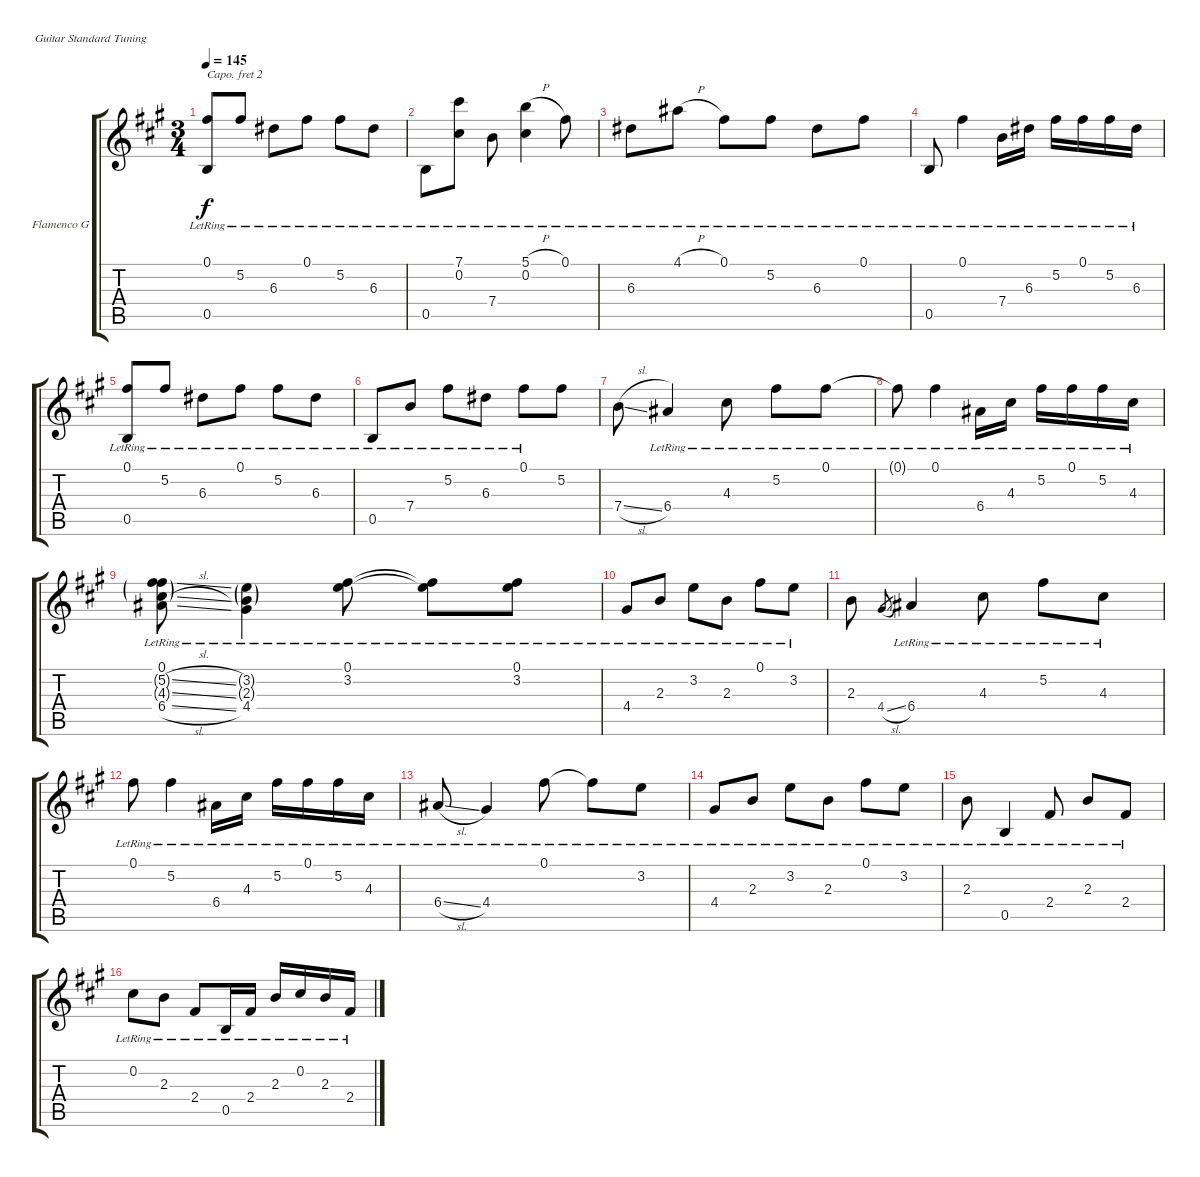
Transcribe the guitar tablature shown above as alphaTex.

\defaultSystemsLayout 4
\bracketExtendMode groupsimilarinstruments
\firstSystemTrackNameOrientation horizontal
\otherSystemsTrackNameOrientation horizontal
\track ("Flamenco Guitar" "Flamenco G") {instrument acousticguitarnylon}
\staff {score tabs}
\capo 2
\tuning (E4 B3 G3 D3 A2 E2)
\ts (3 4)
\tempo 145
\clef g2
\ks a
(0.1{lr} 0.5{lr}).8{dy f} 5.2{lr}.8 6.3{lr}.8 0.1{lr}.8 5.2{lr}.8 6.3{lr}.8 |
0.5{lr}.8 (7.1{lr} 0.2{lr}).8 7.4{lr}.8 (5.1{h lr} 0.2{lr}).4 0.1{lr}.8 |
6.3{lr}.8 4.1{h lr}.8 0.1{lr}.8 5.2{lr}.8 6.3{lr}.8 0.1{lr}.8 |
0.5{lr}.8 0.1{lr}.4 7.4{lr}.16 6.3{lr}.16 5.2{lr}.16 0.1{lr}.16 5.2{lr}.16 6.3{lr}.16 |
(0.1{lr} 0.5{lr}).8 5.2{lr}.8 6.3{lr}.8 0.1{lr}.8 5.2{lr}.8 6.3{lr}.8 |
0.5{lr}.8 7.4{lr}.8 5.2{lr}.8 6.3{lr}.8 0.1{lr}.8 5.2.8 |
7.4{sl}.8 6.4{lr}.4 4.3{lr}.8 5.2{lr}.8 0.1{lr}.8 |
0.1{lr t}.8 0.1{lr}.4 6.4{lr}.16 4.3{lr}.16 5.2{lr}.16 0.1{lr}.16 5.2{lr}.16 4.3{lr}.16 |
(6.4{sl lr} 0.1{lr} 5.2{sl g lr} 4.3{sl g lr}).8 (3.2{g lr} 4.4{lr} 2.3{g lr}).4 (0.1{lr} 3.2{lr}).8 (3.2{lr t} 0.1{lr t}).8 (0.1{lr} 3.2{lr}).8 |
4.4{lr}.8 2.3{lr}.8 3.2{lr}.8 2.3{lr}.8 0.1{lr}.8 3.2{lr}.8 |
2.3.8 4.4{sl}.8{gr} 6.4{lr}.4 4.3{lr}.8 5.2{lr}.8 4.3{lr}.8 |
0.1{lr}.8 5.2{lr}.4 6.4{lr}.16 4.3{lr}.16 5.2{lr}.16 0.1{lr}.16 5.2{lr}.16 4.3{lr}.16 |
6.4{sl lr}.8 4.4{lr}.4 0.1{lr}.8 0.1{lr t}.8 3.2{lr}.8 |
4.4{lr}.8 2.3{lr}.8 3.2{lr}.8 2.3{lr}.8 0.1{lr}.8 3.2{lr}.8 |
2.3{lr}.8 0.5{lr}.4 2.4{lr}.8 2.3{lr}.8 2.4{lr}.8 |
0.2{lr}.8 2.3{lr}.8 2.4{lr}.8 0.5{lr}.16 2.4{lr}.16 2.3{lr}.16 0.2{lr}.16 2.3{lr}.16 2.4{lr}.16
